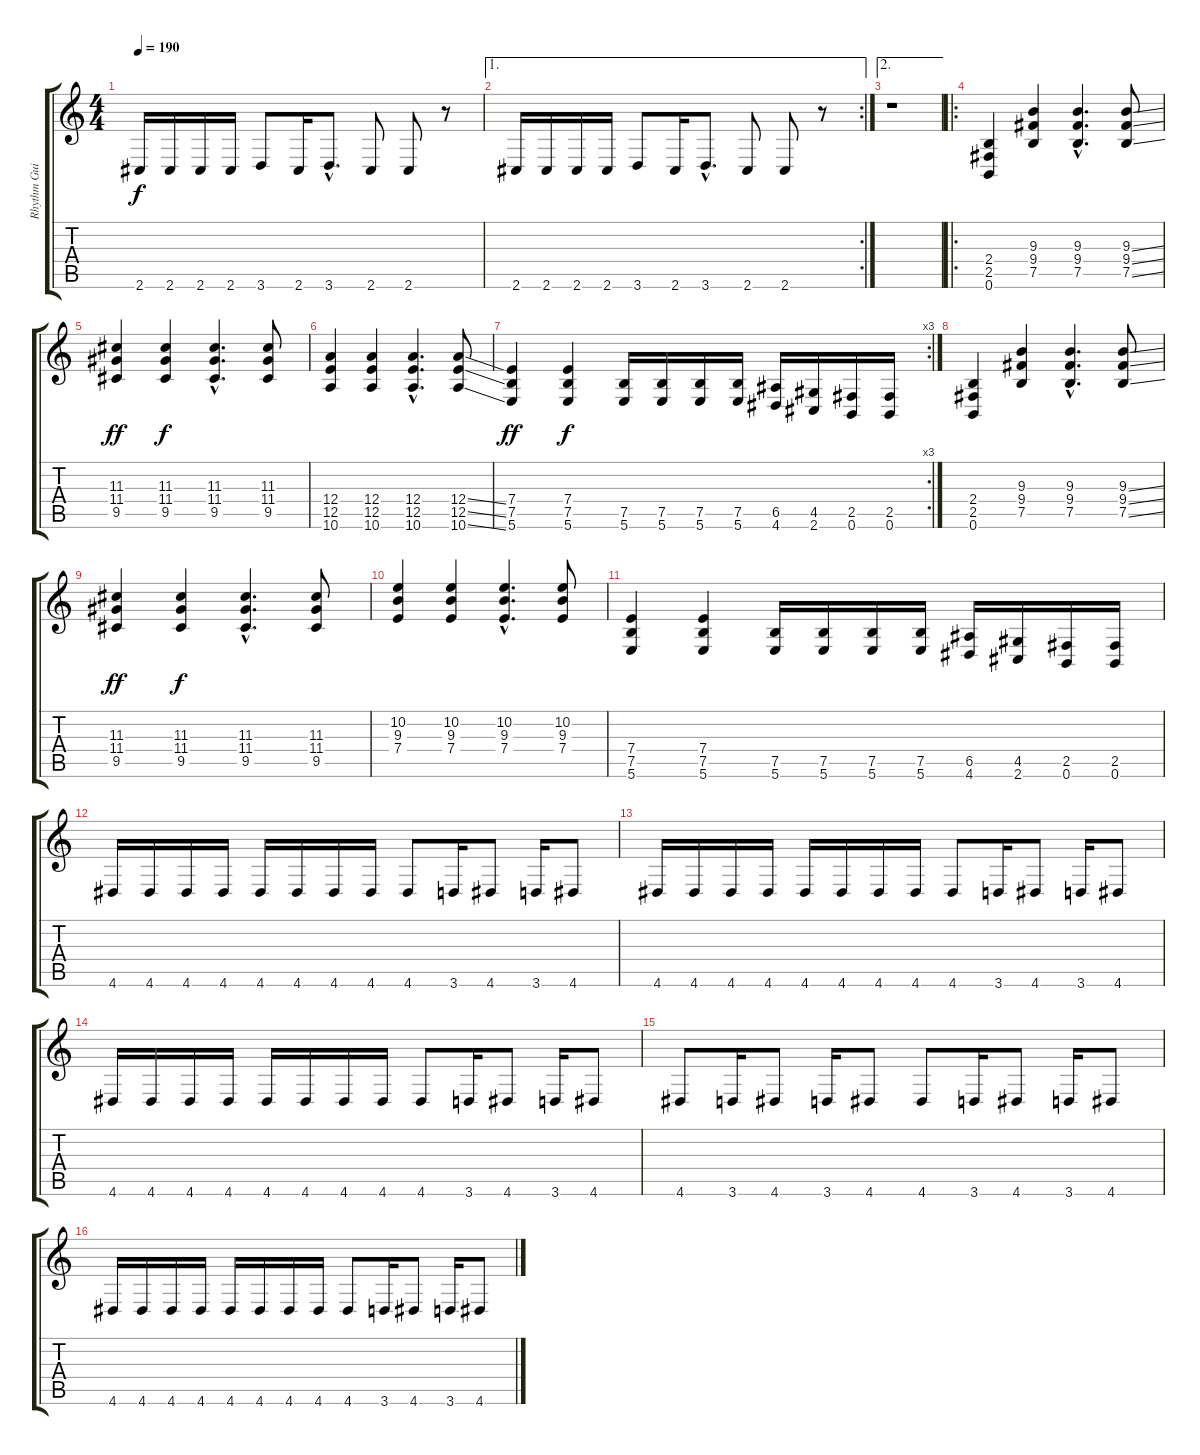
\track ("Rhythm Guitar" "Rhythm Gui") {instrument overdrivenguitar}
\staff {score tabs}
\tuning (B3 Gb3 D3 A2 E2 B1) {hide}
\ts (4 4)
\tempo 190
\clef g2
\ks c
2.6.16{dy f} 2.6.16 2.6.16 2.6.16 3.6.8 2.6.16 3.6{hac}.8{d} 2.6.8 2.6.8 r.8 |
\ae 1
\rc 2
2.6.16 2.6.16 2.6.16 2.6.16 3.6.8 2.6.16 3.6{hac}.8{d} 2.6.8 2.6.8 r.8 |
\ae 2
r.1 |
\ro
(2.4 2.5 0.6).4 (9.3 9.4 7.5).4 (9.3{hac} 9.4{hac} 7.5{hac}).4{d} (9.3{ss} 9.4{ss} 7.5{ss}).8 |
(11.3 11.4 9.5).4{dy ff} (11.3 11.4 9.5).4{dy f} (11.3{hac} 11.4{hac} 9.5{hac}).4{d} (11.3 11.4 9.5).8 |
(12.4 12.5 10.6).4 (12.4 12.5 10.6).4 (12.4{hac} 12.5{hac} 10.6{hac}).4{d} (12.4{ss} 12.5{ss} 10.6{ss}).8 |
\rc 3
(7.4 7.5 5.6).4{dy ff} (7.4 7.5 5.6).4{dy f} (7.5 5.6).16 (7.5 5.6).16 (7.5 5.6).16 (7.5 5.6).16 (6.5 4.6).16 (4.5 2.6).16 (2.5 0.6).16 (2.5 0.6).16 |
(2.4 2.5 0.6).4 (9.3 9.4 7.5).4 (9.3{hac} 9.4{hac} 7.5{hac}).4{d} (9.3{ss} 9.4{ss} 7.5{ss}).8 |
(11.3 11.4 9.5).4{dy ff} (11.3 11.4 9.5).4{dy f} (11.3{hac} 11.4{hac} 9.5{hac}).4{d} (11.3 11.4 9.5).8 |
(10.2 9.3 7.4).4 (10.2 9.3 7.4).4 (10.2{hac} 9.3{hac} 7.4{hac}).4{d} (10.2 9.3 7.4).8 |
(7.4 7.5 5.6).4 (7.4 7.5 5.6).4 (7.5 5.6).16 (7.5 5.6).16 (7.5 5.6).16 (7.5 5.6).16 (6.5 4.6).16 (4.5 2.6).16 (2.5 0.6).16 (2.5 0.6).16 |
4.6.16 4.6.16 4.6.16 4.6.16 4.6.16 4.6.16 4.6.16 4.6.16 4.6.8 3.6.16 4.6.8 3.6.16 4.6.8 |
4.6.16 4.6.16 4.6.16 4.6.16 4.6.16 4.6.16 4.6.16 4.6.16 4.6.8 3.6.16 4.6.8 3.6.16 4.6.8 |
4.6.16 4.6.16 4.6.16 4.6.16 4.6.16 4.6.16 4.6.16 4.6.16 4.6.8 3.6.16 4.6.8 3.6.16 4.6.8 |
4.6.8 3.6.16 4.6.8 3.6.16 4.6.8 4.6.8 3.6.16 4.6.8 3.6.16 4.6.8 |
4.6.16 4.6.16 4.6.16 4.6.16 4.6.16 4.6.16 4.6.16 4.6.16 4.6.8 3.6.16 4.6.8 3.6.16 4.6.8
